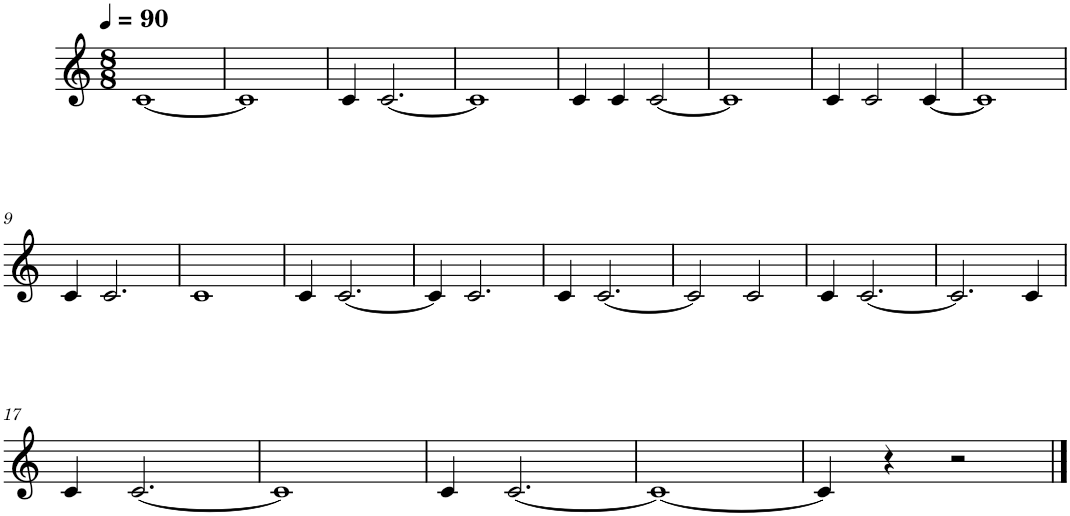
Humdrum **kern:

**kern
*part1
*staff1
*I"Piano
*I'Pno.
*clefG2
*k[]
*M8/8
*MM90
=1
[1c
=2
1c]
=3
4c/
[2.c/
=4
1c]
=5
4c/
4c/
[2c/
=6
1c]
=7
4c/
2c/
[4c/
=8
1c]
!!LO:LB:g=z
=9
4c/
2.c/
=10
1c
=11
4c/
[2.c/
=12
4c/]
2.c/
=13
4c/
[2.c/
=14
2c/]
2c/
=15
4c/
[2.c/
=16
2.c/]
4c/
!!LO:LB:g=z
=17
4c/
[2.c/
=18
1c]
=19
4c/
[2.c/
=20
1c_
=21
4c/]
4r
2r
==
*-
